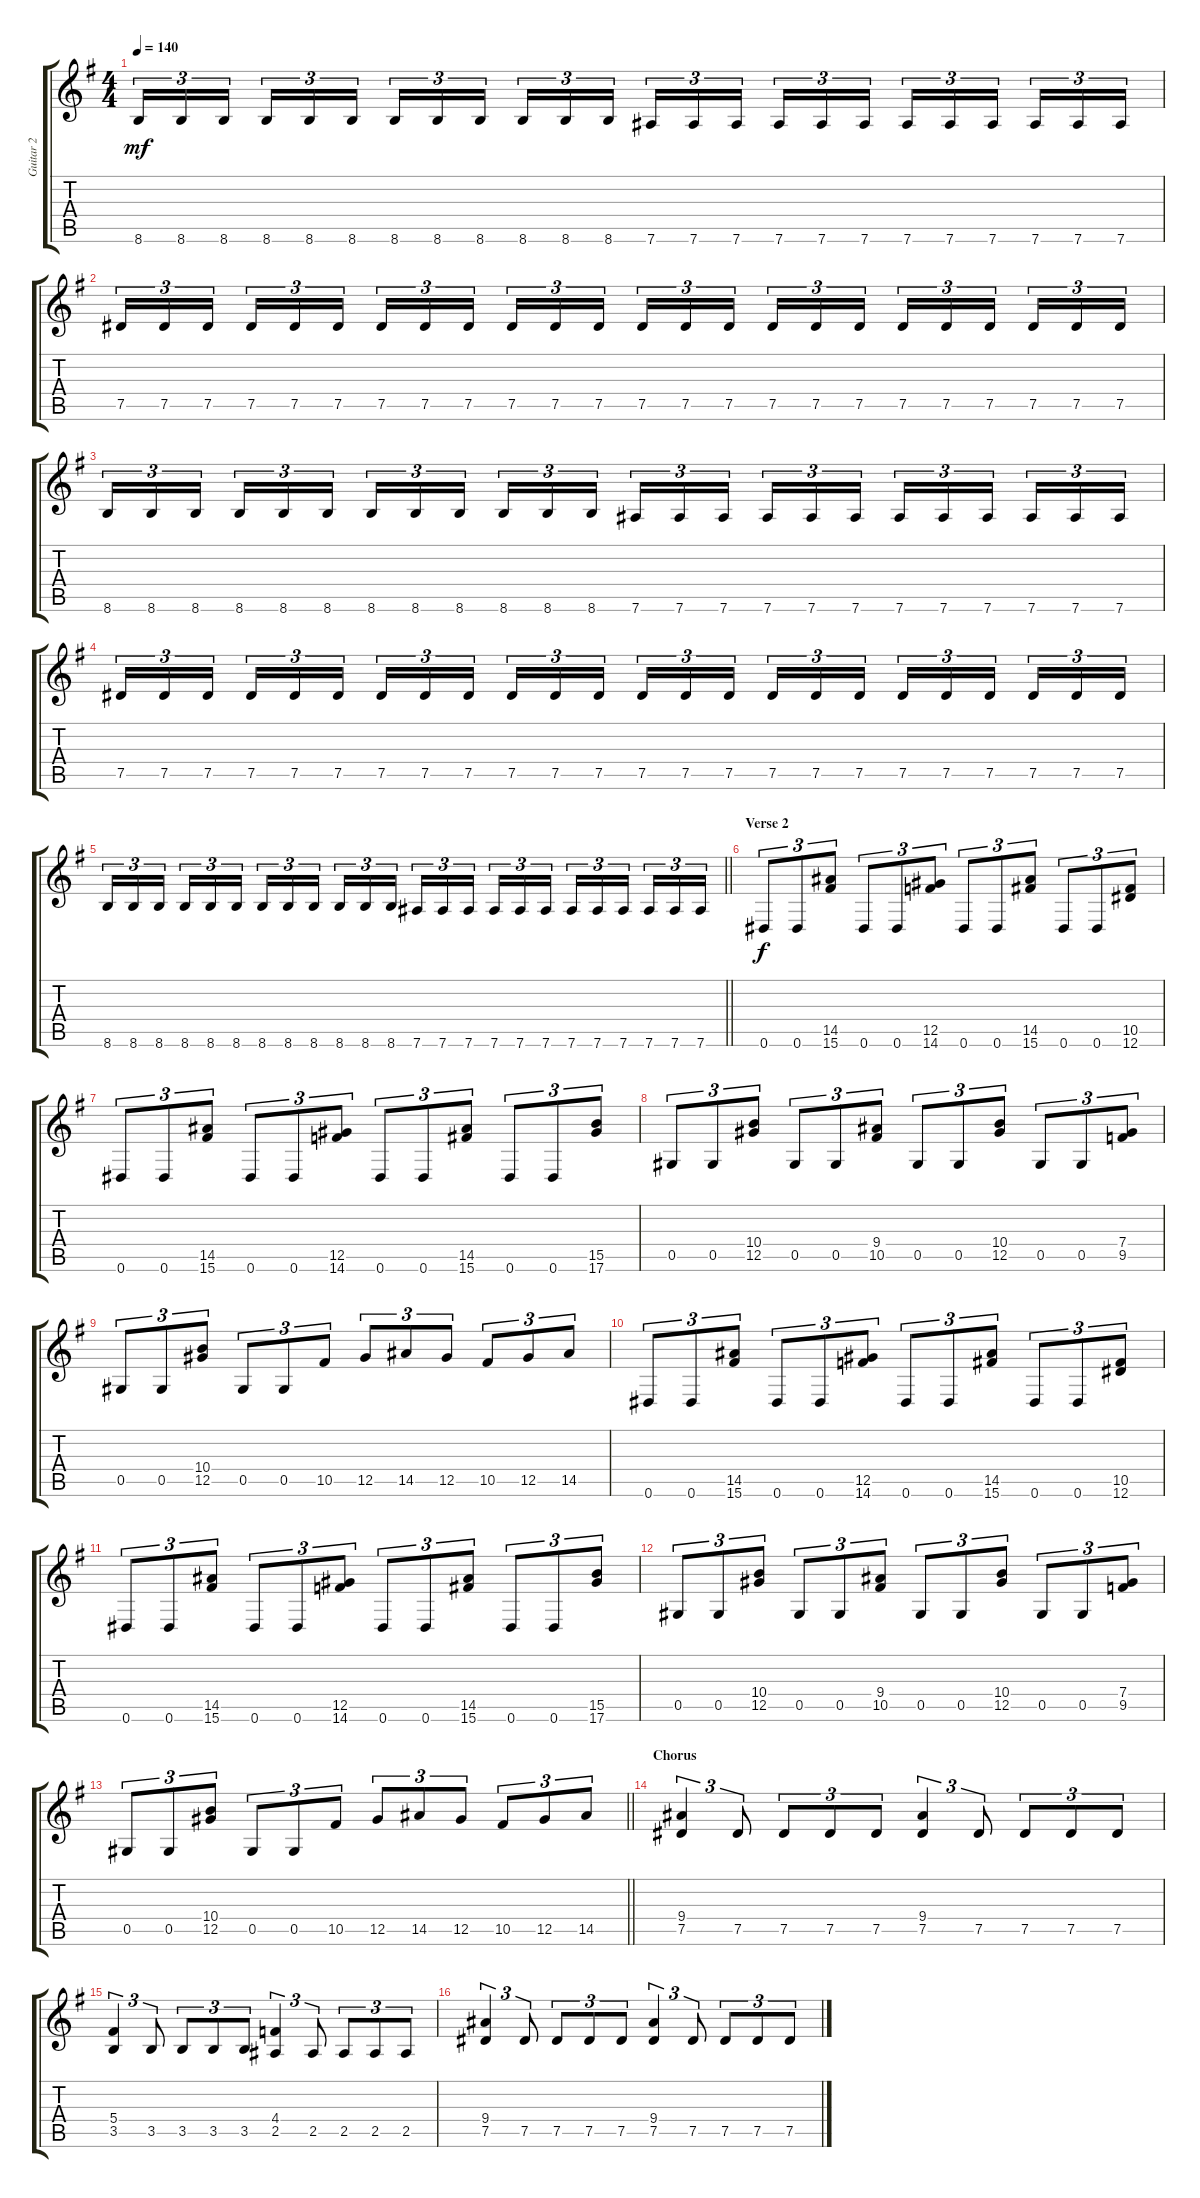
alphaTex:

\track ("Guitar 2" "Guitar 2") {instrument overdrivenguitar}
\staff {score tabs}
\tuning (Eb4 Bb3 Gb3 Db3 Ab2 Eb2) {hide}
\ts (4 4)
\tempo 140
\clef g2
\ks eminor
8.6.16{tu (3 2) dy mf} 8.6.16{tu (3 2)} 8.6.16{tu (3 2) beam splitsecondary} 8.6.16{tu (3 2)} 8.6.16{tu (3 2)} 8.6.16{tu (3 2)} 8.6.16{tu (3 2)} 8.6.16{tu (3 2)} 8.6.16{tu (3 2) beam splitsecondary} 8.6.16{tu (3 2)} 8.6.16{tu (3 2)} 8.6.16{tu (3 2)} 7.6.16{tu (3 2)} 7.6.16{tu (3 2)} 7.6.16{tu (3 2) beam splitsecondary} 7.6.16{tu (3 2)} 7.6.16{tu (3 2)} 7.6.16{tu (3 2)} 7.6.16{tu (3 2)} 7.6.16{tu (3 2)} 7.6.16{tu (3 2) beam splitsecondary} 7.6.16{tu (3 2)} 7.6.16{tu (3 2)} 7.6.16{tu (3 2)} |
7.5.16{tu (3 2)} 7.5.16{tu (3 2)} 7.5.16{tu (3 2) beam splitsecondary} 7.5.16{tu (3 2)} 7.5.16{tu (3 2)} 7.5.16{tu (3 2)} 7.5.16{tu (3 2)} 7.5.16{tu (3 2)} 7.5.16{tu (3 2) beam splitsecondary} 7.5.16{tu (3 2)} 7.5.16{tu (3 2)} 7.5.16{tu (3 2)} 7.5.16{tu (3 2)} 7.5.16{tu (3 2)} 7.5.16{tu (3 2) beam splitsecondary} 7.5.16{tu (3 2)} 7.5.16{tu (3 2)} 7.5.16{tu (3 2)} 7.5.16{tu (3 2)} 7.5.16{tu (3 2)} 7.5.16{tu (3 2) beam splitsecondary} 7.5.16{tu (3 2)} 7.5.16{tu (3 2)} 7.5.16{tu (3 2)} |
8.6.16{tu (3 2)} 8.6.16{tu (3 2)} 8.6.16{tu (3 2) beam splitsecondary} 8.6.16{tu (3 2)} 8.6.16{tu (3 2)} 8.6.16{tu (3 2)} 8.6.16{tu (3 2)} 8.6.16{tu (3 2)} 8.6.16{tu (3 2) beam splitsecondary} 8.6.16{tu (3 2)} 8.6.16{tu (3 2)} 8.6.16{tu (3 2)} 7.6.16{tu (3 2)} 7.6.16{tu (3 2)} 7.6.16{tu (3 2) beam splitsecondary} 7.6.16{tu (3 2)} 7.6.16{tu (3 2)} 7.6.16{tu (3 2)} 7.6.16{tu (3 2)} 7.6.16{tu (3 2)} 7.6.16{tu (3 2) beam splitsecondary} 7.6.16{tu (3 2)} 7.6.16{tu (3 2)} 7.6.16{tu (3 2)} |
7.5.16{tu (3 2)} 7.5.16{tu (3 2)} 7.5.16{tu (3 2) beam splitsecondary} 7.5.16{tu (3 2)} 7.5.16{tu (3 2)} 7.5.16{tu (3 2)} 7.5.16{tu (3 2)} 7.5.16{tu (3 2)} 7.5.16{tu (3 2) beam splitsecondary} 7.5.16{tu (3 2)} 7.5.16{tu (3 2)} 7.5.16{tu (3 2)} 7.5.16{tu (3 2)} 7.5.16{tu (3 2)} 7.5.16{tu (3 2) beam splitsecondary} 7.5.16{tu (3 2)} 7.5.16{tu (3 2)} 7.5.16{tu (3 2)} 7.5.16{tu (3 2)} 7.5.16{tu (3 2)} 7.5.16{tu (3 2) beam splitsecondary} 7.5.16{tu (3 2)} 7.5.16{tu (3 2)} 7.5.16{tu (3 2)} |
\barLineRight lightlight
8.6.16{tu (3 2)} 8.6.16{tu (3 2)} 8.6.16{tu (3 2) beam splitsecondary} 8.6.16{tu (3 2)} 8.6.16{tu (3 2)} 8.6.16{tu (3 2)} 8.6.16{tu (3 2)} 8.6.16{tu (3 2)} 8.6.16{tu (3 2) beam splitsecondary} 8.6.16{tu (3 2)} 8.6.16{tu (3 2)} 8.6.16{tu (3 2)} 7.6.16{tu (3 2)} 7.6.16{tu (3 2)} 7.6.16{tu (3 2) beam splitsecondary} 7.6.16{tu (3 2)} 7.6.16{tu (3 2)} 7.6.16{tu (3 2)} 7.6.16{tu (3 2)} 7.6.16{tu (3 2)} 7.6.16{tu (3 2) beam splitsecondary} 7.6.16{tu (3 2)} 7.6.16{tu (3 2)} 7.6.16{tu (3 2)} |
\section ("" "Verse 2")
0.6.8{tu (3 2) dy f} 0.6.8{tu (3 2)} (14.5 15.6).8{tu (3 2)} 0.6.8{tu (3 2)} 0.6.8{tu (3 2)} (12.5 14.6).8{tu (3 2)} 0.6.8{tu (3 2)} 0.6.8{tu (3 2)} (14.5 15.6).8{tu (3 2)} 0.6.8{tu (3 2)} 0.6.8{tu (3 2)} (10.5 12.6).8{tu (3 2)} |
0.6.8{tu (3 2)} 0.6.8{tu (3 2)} (14.5 15.6).8{tu (3 2)} 0.6.8{tu (3 2)} 0.6.8{tu (3 2)} (12.5 14.6).8{tu (3 2)} 0.6.8{tu (3 2)} 0.6.8{tu (3 2)} (14.5 15.6).8{tu (3 2)} 0.6.8{tu (3 2)} 0.6.8{tu (3 2)} (15.5 17.6).8{tu (3 2)} |
0.5.8{tu (3 2)} 0.5.8{tu (3 2)} (10.4 12.5).8{tu (3 2)} 0.5.8{tu (3 2)} 0.5.8{tu (3 2)} (9.4 10.5).8{tu (3 2)} 0.5.8{tu (3 2)} 0.5.8{tu (3 2)} (10.4 12.5).8{tu (3 2)} 0.5.8{tu (3 2)} 0.5.8{tu (3 2)} (7.4 9.5).8{tu (3 2)} |
0.5.8{tu (3 2)} 0.5.8{tu (3 2)} (10.4 12.5).8{tu (3 2)} 0.5.8{tu (3 2)} 0.5.8{tu (3 2)} 10.5.8{tu (3 2)} 12.5.8{tu (3 2)} 14.5.8{tu (3 2)} 12.5.8{tu (3 2)} 10.5.8{tu (3 2)} 12.5.8{tu (3 2)} 14.5.8{tu (3 2)} |
0.6.8{tu (3 2)} 0.6.8{tu (3 2)} (14.5 15.6).8{tu (3 2)} 0.6.8{tu (3 2)} 0.6.8{tu (3 2)} (12.5 14.6).8{tu (3 2)} 0.6.8{tu (3 2)} 0.6.8{tu (3 2)} (14.5 15.6).8{tu (3 2)} 0.6.8{tu (3 2)} 0.6.8{tu (3 2)} (10.5 12.6).8{tu (3 2)} |
0.6.8{tu (3 2)} 0.6.8{tu (3 2)} (14.5 15.6).8{tu (3 2)} 0.6.8{tu (3 2)} 0.6.8{tu (3 2)} (12.5 14.6).8{tu (3 2)} 0.6.8{tu (3 2)} 0.6.8{tu (3 2)} (14.5 15.6).8{tu (3 2)} 0.6.8{tu (3 2)} 0.6.8{tu (3 2)} (15.5 17.6).8{tu (3 2)} |
0.5.8{tu (3 2)} 0.5.8{tu (3 2)} (10.4 12.5).8{tu (3 2)} 0.5.8{tu (3 2)} 0.5.8{tu (3 2)} (9.4 10.5).8{tu (3 2)} 0.5.8{tu (3 2)} 0.5.8{tu (3 2)} (10.4 12.5).8{tu (3 2)} 0.5.8{tu (3 2)} 0.5.8{tu (3 2)} (7.4 9.5).8{tu (3 2)} |
\barLineRight lightlight
0.5.8{tu (3 2)} 0.5.8{tu (3 2)} (10.4 12.5).8{tu (3 2)} 0.5.8{tu (3 2)} 0.5.8{tu (3 2)} 10.5.8{tu (3 2)} 12.5.8{tu (3 2)} 14.5.8{tu (3 2)} 12.5.8{tu (3 2)} 10.5.8{tu (3 2)} 12.5.8{tu (3 2)} 14.5.8{tu (3 2)} |
\section ("" "Chorus")
(9.4 7.5).4{tu (3 2)} 7.5.8{tu (3 2)} 7.5.8{tu (3 2)} 7.5.8{tu (3 2)} 7.5.8{tu (3 2)} (9.4 7.5).4{tu (3 2)} 7.5.8{tu (3 2)} 7.5.8{tu (3 2)} 7.5.8{tu (3 2)} 7.5.8{tu (3 2)} |
(5.4 3.5).4{tu (3 2)} 3.5.8{tu (3 2)} 3.5.8{tu (3 2)} 3.5.8{tu (3 2)} 3.5.8{tu (3 2)} (4.4 2.5).4{tu (3 2)} 2.5.8{tu (3 2)} 2.5.8{tu (3 2)} 2.5.8{tu (3 2)} 2.5.8{tu (3 2)} |
(9.4 7.5).4{tu (3 2)} 7.5.8{tu (3 2)} 7.5.8{tu (3 2)} 7.5.8{tu (3 2)} 7.5.8{tu (3 2)} (9.4 7.5).4{tu (3 2)} 7.5.8{tu (3 2)} 7.5.8{tu (3 2)} 7.5.8{tu (3 2)} 7.5.8{tu (3 2)}
